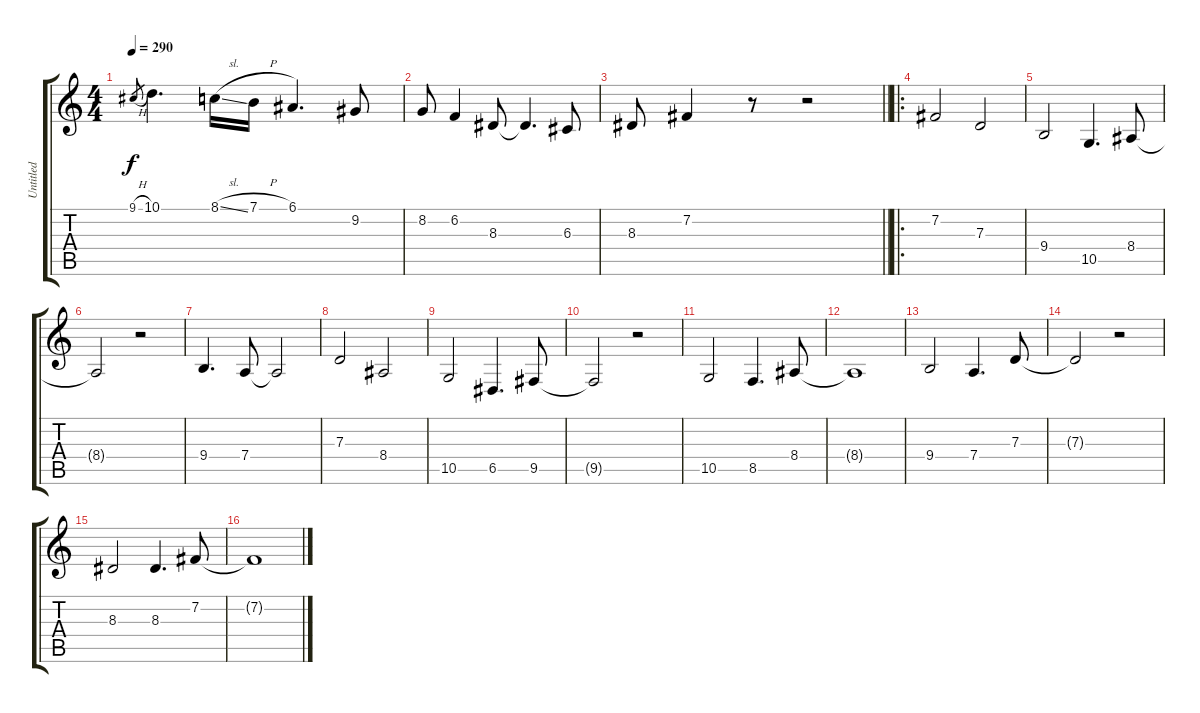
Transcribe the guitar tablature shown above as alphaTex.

\track ("Untitled" "Untitled") {instrument tenorsax}
\staff {score tabs}
\tuning (E4 B3 G3 D3 A2 E2) {hide}
\ts (4 4)
\tempo 290
\clef g2
\ks c
9.1{h}.8{gr dy f} 10.1.4{d} 8.1{sl}.16 7.1{h}.16 6.1.4{d} 9.2.8 |
8.2.8 6.2.4 8.3.8 8.3{t}.4{d} 6.3.8 |
\barLineRight lightlight
8.3.8 7.2.4 r.8 r.2 |
\ro
7.2.2 7.3.2 |
9.4.2 10.5.4{d} 8.4.8 |
8.4{t}.2 r.2 |
9.4.4{d} 7.4.8 7.4{t}.2 |
7.3.2 8.4.2 |
10.5.2 6.5.4{d} 9.5.8 |
9.5{t}.2 r.2 |
10.5.2 8.5.4{d} 8.4.8 |
8.4{t}.1 |
9.4.2 7.4.4{d} 7.3.8 |
7.3{t}.2 r.2 |
8.3.2 8.3.4{d} 7.2.8 |
7.2{t}.1
